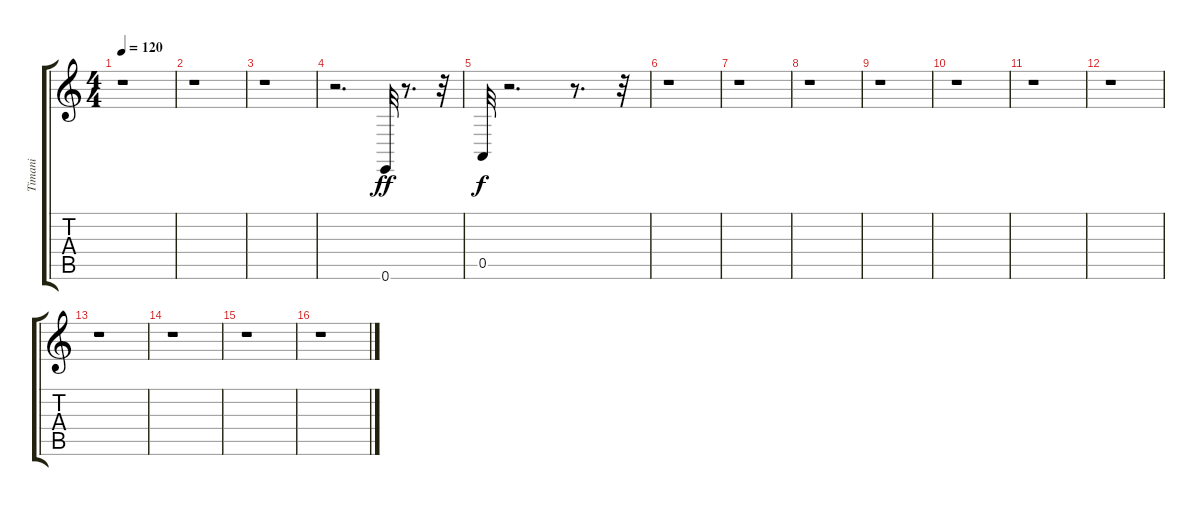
\track ("Timani" "Timani") {instrument timpani}
\staff {score tabs}
\tuning (E4 B3 G3 D3 A2 E2) {hide}
\ts (4 4)
\tempo 120
\clef g2
\ks c
r.1{dy ff} |
r.1 |
r.1 |
r.2{d} 0.6.32 r.8{d} r.32 |
0.5.32{dy f} r.2{d} r.8{d} r.32 |
r.1 |
r.1 |
r.1 |
r.1 |
r.1 |
r.1 |
r.1 |
r.1 |
r.1 |
r.1 |
r.1
